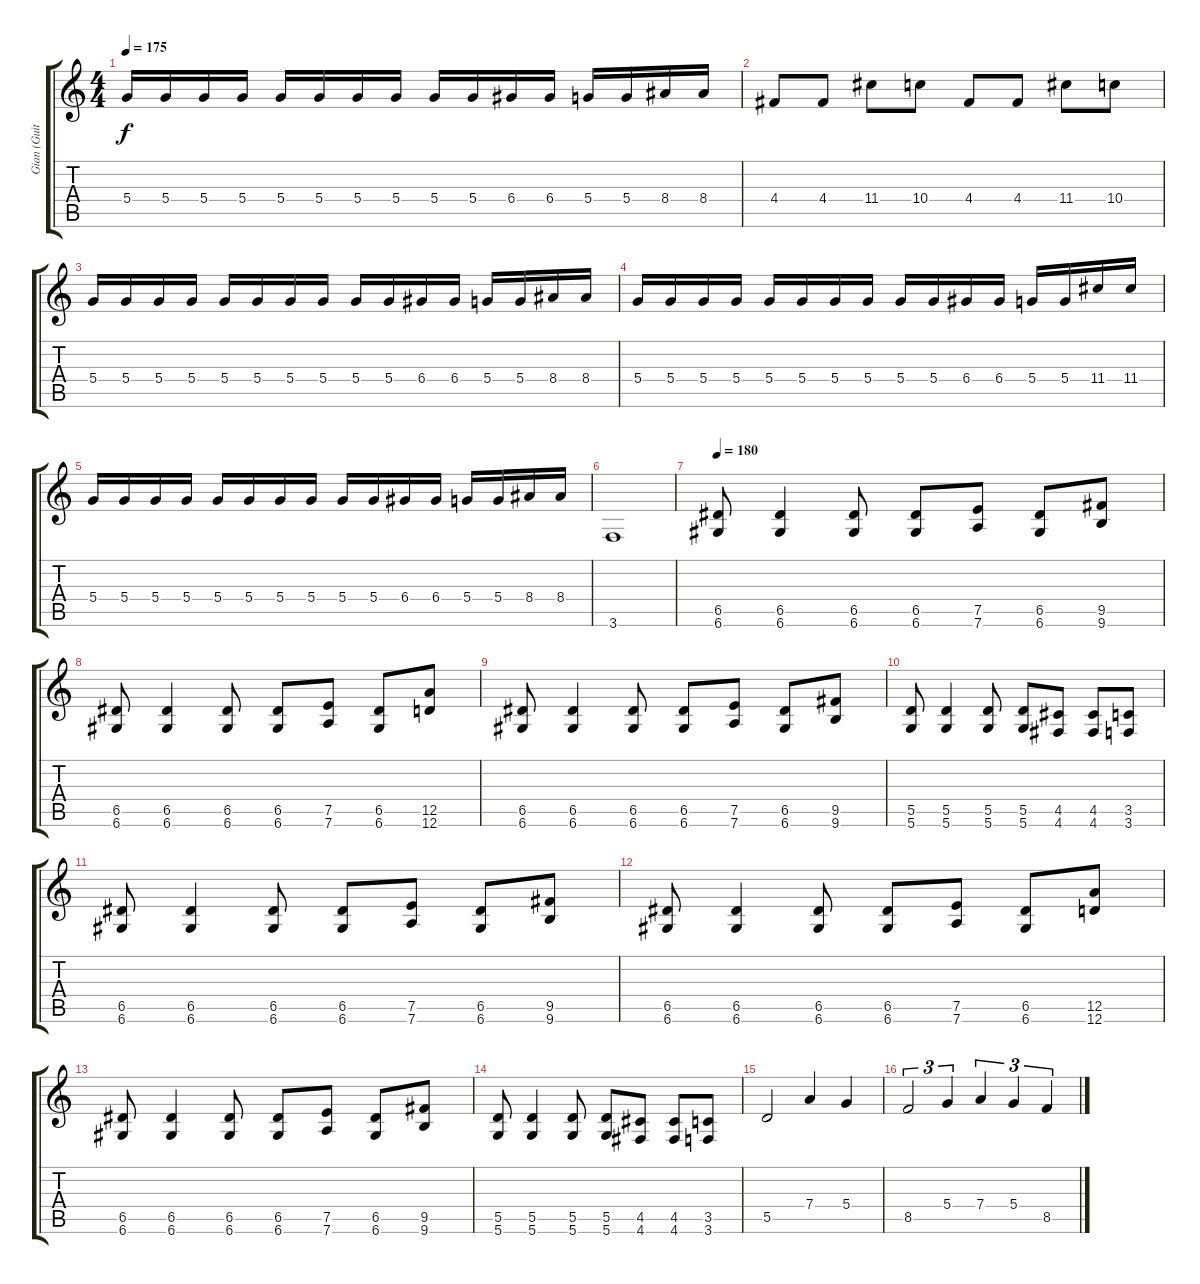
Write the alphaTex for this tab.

\track ("Gian (Guitar)" "Gian (Guit") {instrument overdrivenguitar}
\staff {score tabs}
\tuning (E4 B3 G3 D3 A2 D2) {hide}
\ts (4 4)
\tempo 175
\clef g2
\ks c
5.4.16{dy f} 5.4.16 5.4.16 5.4.16 5.4.16 5.4.16 5.4.16 5.4.16 5.4.16 5.4.16 6.4.16 6.4.16 5.4.16 5.4.16 8.4.16 8.4.16 |
4.4.8 4.4.8 11.4.8 10.4.8 4.4.8 4.4.8 11.4.8 10.4.8 |
5.4.16 5.4.16 5.4.16 5.4.16 5.4.16 5.4.16 5.4.16 5.4.16 5.4.16 5.4.16 6.4.16 6.4.16 5.4.16 5.4.16 8.4.16 8.4.16 |
5.4.16 5.4.16 5.4.16 5.4.16 5.4.16 5.4.16 5.4.16 5.4.16 5.4.16 5.4.16 6.4.16 6.4.16 5.4.16 5.4.16 11.4.16 11.4.16 |
5.4.16 5.4.16 5.4.16 5.4.16 5.4.16 5.4.16 5.4.16 5.4.16 5.4.16 5.4.16 6.4.16 6.4.16 5.4.16 5.4.16 8.4.16 8.4.16 |
3.6.1 |
\tempo 180
(6.5 6.6).8 (6.5 6.6).4 (6.5 6.6).8 (6.5 6.6).8 (7.5 7.6).8 (6.5 6.6).8 (9.5 9.6).8 |
(6.5 6.6).8 (6.5 6.6).4 (6.5 6.6).8 (6.5 6.6).8 (7.5 7.6).8 (6.5 6.6).8 (12.5 12.6).8 |
(6.5 6.6).8 (6.5 6.6).4 (6.5 6.6).8 (6.5 6.6).8 (7.5 7.6).8 (6.5 6.6).8 (9.5 9.6).8 |
(5.5 5.6).8 (5.5 5.6).4 (5.5 5.6).8 (5.5 5.6).8 (4.5 4.6).8 (4.5 4.6).8 (3.5 3.6).8 |
(6.5 6.6).8 (6.5 6.6).4 (6.5 6.6).8 (6.5 6.6).8 (7.5 7.6).8 (6.5 6.6).8 (9.5 9.6).8 |
(6.5 6.6).8 (6.5 6.6).4 (6.5 6.6).8 (6.5 6.6).8 (7.5 7.6).8 (6.5 6.6).8 (12.5 12.6).8 |
(6.5 6.6).8 (6.5 6.6).4 (6.5 6.6).8 (6.5 6.6).8 (7.5 7.6).8 (6.5 6.6).8 (9.5 9.6).8 |
(5.5 5.6).8 (5.5 5.6).4 (5.5 5.6).8 (5.5 5.6).8 (4.5 4.6).8 (4.5 4.6).8 (3.5 3.6).8 |
5.5.2 7.4.4 5.4.4 |
8.5.2{tu (3 2)} 5.4.4{tu (3 2)} 7.4.4{tu (3 2)} 5.4.4{tu (3 2)} 8.5.4{tu (3 2)}
